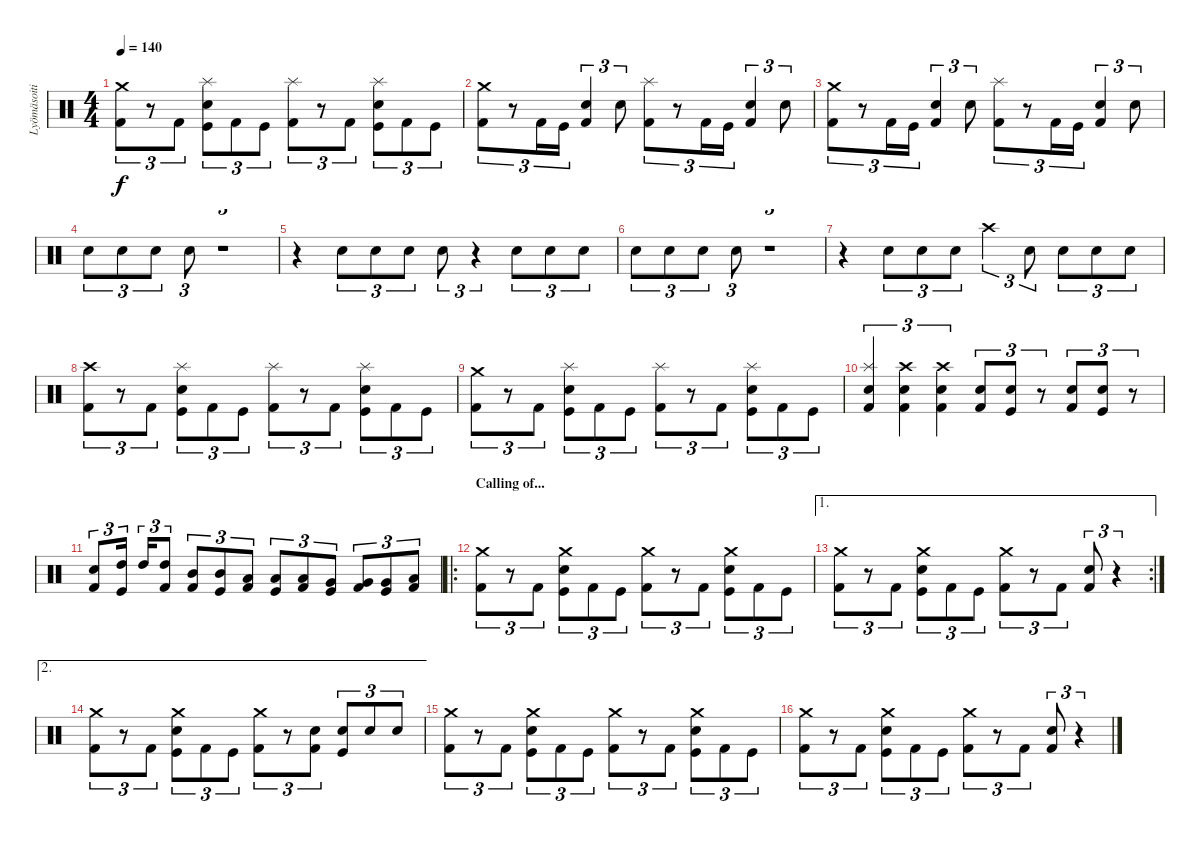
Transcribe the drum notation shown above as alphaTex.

\track ("Lyömäsoitin" "Lyömäsoiti") {instrument percussion}
\staff {score}
\articulation defaults
\ts (4 4)
\tempo 140
\clef neutral
\ks c
("Crash medium (hit)" "Kick (hit) 2").8{tu (3 2) dy f} r.8{tu (3 2)} "Kick (hit) 2".8{tu (3 2)} ("Splash (hit)" "Snare (hit) 2" "Kick (hit)").8{tu (3 2)} "Kick (hit) 2".8{tu (3 2)} "Kick (hit)".8{tu (3 2)} ("Splash (hit)" "Kick (hit) 2").8{tu (3 2)} r.8{tu (3 2)} "Kick (hit) 2".8{tu (3 2)} ("Splash (hit)" "Snare (hit) 2" "Kick (hit)").8{tu (3 2)} "Kick (hit) 2".8{tu (3 2)} "Kick (hit)".8{tu (3 2)} |
("Crash medium (hit)" "Kick (hit) 2").8{tu (3 2)} r.8{tu (3 2)} "Kick (hit) 2".16{tu (3 2)} "Kick (hit)".16{tu (3 2)} ("Snare (hit) 2" "Kick (hit) 2").4{tu (3 2)} "Snare (hit) 2".8{tu (3 2)} ("Splash (hit)" "Kick (hit) 2").8{tu (3 2)} r.8{tu (3 2)} "Kick (hit) 2".16{tu (3 2)} "Kick (hit)".16{tu (3 2)} ("Snare (hit) 2" "Kick (hit) 2").4{tu (3 2)} "Snare (hit) 2".8{tu (3 2)} |
("Crash medium (hit)" "Kick (hit) 2").8{tu (3 2)} r.8{tu (3 2)} "Kick (hit) 2".16{tu (3 2)} "Kick (hit)".16{tu (3 2)} ("Snare (hit) 2" "Kick (hit) 2").4{tu (3 2)} "Snare (hit) 2".8{tu (3 2)} ("Splash (hit)" "Kick (hit) 2").8{tu (3 2)} r.8{tu (3 2)} "Kick (hit) 2".16{tu (3 2)} "Kick (hit)".16{tu (3 2)} ("Snare (hit) 2" "Kick (hit) 2").4{tu (3 2)} "Snare (hit) 2".8{tu (3 2)} |
"Snare (hit) 2".8{tu (3 2)} "Snare (hit) 2".8{tu (3 2)} "Snare (hit) 2".8{tu (3 2)} "Snare (hit) 2".8{tu (3 2)} r.1{tu (3 2)} |
r.4 "Snare (hit) 2".8{tu (3 2)} "Snare (hit) 2".8{tu (3 2)} "Snare (hit) 2".8{tu (3 2)} "Snare (hit) 2".8{tu (3 2)} r.4{tu (3 2)} "Snare (hit) 2".8{tu (3 2)} "Snare (hit) 2".8{tu (3 2)} "Snare (hit) 2".8{tu (3 2)} |
"Snare (hit) 2".8{tu (3 2)} "Snare (hit) 2".8{tu (3 2)} "Snare (hit) 2".8{tu (3 2)} "Snare (hit) 2".8{tu (3 2)} r.1{tu (3 2)} |
r.4 "Snare (hit) 2".8{tu (3 2)} "Snare (hit) 2".8{tu (3 2)} "Snare (hit) 2".8{tu (3 2)} "Crash high (hit)".4{tu (3 2)} "Snare (hit) 2".8{tu (3 2)} "Snare (hit) 2".8{tu (3 2)} "Snare (hit) 2".8{tu (3 2)} "Snare (hit) 2".8{tu (3 2)} |
("Crash high (hit)" "Kick (hit) 2").8{tu (3 2)} r.8{tu (3 2)} "Kick (hit) 2".8{tu (3 2)} ("Splash (hit)" "Snare (hit) 2" "Kick (hit)").8{tu (3 2)} "Kick (hit) 2".8{tu (3 2)} "Kick (hit)".8{tu (3 2)} ("Splash (hit)" "Kick (hit) 2").8{tu (3 2)} r.8{tu (3 2)} "Kick (hit) 2".8{tu (3 2)} ("Splash (hit)" "Snare (hit) 2" "Kick (hit)").8{tu (3 2)} "Kick (hit) 2".8{tu (3 2)} "Kick (hit)".8{tu (3 2)} |
("Crash medium (hit)" "Kick (hit) 2").8{tu (3 2)} r.8{tu (3 2)} "Kick (hit) 2".8{tu (3 2)} ("Splash (hit)" "Snare (hit) 2" "Kick (hit)").8{tu (3 2)} "Kick (hit) 2".8{tu (3 2)} "Kick (hit)".8{tu (3 2)} ("Splash (hit)" "Kick (hit) 2").8{tu (3 2)} r.8{tu (3 2)} "Kick (hit) 2".8{tu (3 2)} ("Splash (hit)" "Snare (hit) 2" "Kick (hit)").8{tu (3 2)} "Kick (hit) 2".8{tu (3 2)} "Kick (hit)".8{tu (3 2)} |
("Splash (hit)" "Snare (hit) 2" "Kick (hit) 2").4{tu (3 2)} ("Crash high (hit)" "Snare (hit) 2" "Kick (hit) 2").4{tu (3 2)} ("Crash high (hit)" "Snare (hit) 2" "Kick (hit) 2").4{tu (3 2)} ("Snare (hit) 2" "Kick (hit) 2").8{tu (3 2)} ("Snare (hit) 2" "Kick (hit)").8{tu (3 2)} r.8{tu (3 2)} ("Snare (hit) 2" "Kick (hit) 2").8{tu (3 2)} ("Snare (hit) 2" "Kick (hit)").8{tu (3 2)} r.8{tu (3 2)} |
("Snare (hit) 2" "Kick (hit) 2").8{tu (3 2)} ("High Tom (hit)" "Kick (hit)").16{tu (3 2)} "High Tom (hit)".16{tu (3 2)} ("High Tom (hit)" "Kick (hit) 2").8{tu (3 2)} ("Mid Tom (hit)" "Kick (hit) 2").8{tu (3 2)} ("Mid Tom (hit)" "Kick (hit)").8{tu (3 2)} ("Low Tom (hit)" "Kick (hit) 2").8{tu (3 2)} ("Low Tom (hit)" "Kick (hit)").8{tu (3 2)} ("Low Tom (hit)" "Kick (hit) 2").8{tu (3 2)} ("Very Low Tom (hit)" "Kick (hit)").8{tu (3 2)} ("Very Low Tom (hit)" "Kick (hit) 2").8{tu (3 2)} ("Very Low Tom (hit)" "Kick (hit)").8{tu (3 2)} ("Low Floor Tom (hit)" "Kick (hit) 2").8{tu (3 2)} |
\ro
\section ("" "Calling of...")
("Crash medium (hit)" "Kick (hit) 2").8{tu (3 2)} r.8{tu (3 2)} "Kick (hit) 2".8{tu (3 2)} ("Crash medium (hit)" "Snare (hit) 2" "Kick (hit)").8{tu (3 2)} "Kick (hit) 2".8{tu (3 2)} "Kick (hit)".8{tu (3 2)} ("Crash medium (hit)" "Kick (hit) 2").8{tu (3 2)} r.8{tu (3 2)} "Kick (hit) 2".8{tu (3 2)} ("Crash medium (hit)" "Snare (hit) 2" "Kick (hit)").8{tu (3 2)} "Kick (hit) 2".8{tu (3 2)} "Kick (hit)".8{tu (3 2)} |
\ae 1
\rc 2
("Crash medium (hit)" "Kick (hit) 2").8{tu (3 2)} r.8{tu (3 2)} "Kick (hit) 2".8{tu (3 2)} ("Crash medium (hit)" "Snare (hit) 2" "Kick (hit)").8{tu (3 2)} "Kick (hit) 2".8{tu (3 2)} "Kick (hit)".8{tu (3 2)} ("Crash medium (hit)" "Kick (hit) 2").8{tu (3 2)} r.8{tu (3 2)} "Kick (hit) 2".8{tu (3 2)} ("Snare (hit) 2" "Kick (hit) 2").8{tu (3 2)} r.4{tu (3 2)} |
\ae 2
("Crash medium (hit)" "Kick (hit) 2").8{tu (3 2)} r.8{tu (3 2)} "Kick (hit) 2".8{tu (3 2)} ("Crash medium (hit)" "Snare (hit) 2" "Kick (hit)").8{tu (3 2)} "Kick (hit) 2".8{tu (3 2)} "Kick (hit)".8{tu (3 2)} ("Crash medium (hit)" "Kick (hit) 2").8{tu (3 2)} r.8{tu (3 2)} ("Snare (hit) 2" "Kick (hit) 2").8{tu (3 2)} ("Snare (hit) 2" "Kick (hit)").8{tu (3 2)} "Snare (hit) 2".8{tu (3 2)} "Snare (hit) 2".8{tu (3 2)} |
("Crash medium (hit)" "Kick (hit) 2").8{tu (3 2)} r.8{tu (3 2)} "Kick (hit) 2".8{tu (3 2)} ("Crash medium (hit)" "Snare (hit) 2" "Kick (hit)").8{tu (3 2)} "Kick (hit) 2".8{tu (3 2)} "Kick (hit)".8{tu (3 2)} ("Crash medium (hit)" "Kick (hit) 2").8{tu (3 2)} r.8{tu (3 2)} "Kick (hit) 2".8{tu (3 2)} ("Crash medium (hit)" "Snare (hit) 2" "Kick (hit)").8{tu (3 2)} "Kick (hit) 2".8{tu (3 2)} "Kick (hit)".8{tu (3 2)} |
("Crash medium (hit)" "Kick (hit) 2").8{tu (3 2)} r.8{tu (3 2)} "Kick (hit) 2".8{tu (3 2)} ("Crash medium (hit)" "Snare (hit) 2" "Kick (hit)").8{tu (3 2)} "Kick (hit) 2".8{tu (3 2)} "Kick (hit)".8{tu (3 2)} ("Crash medium (hit)" "Kick (hit) 2").8{tu (3 2)} r.8{tu (3 2)} "Kick (hit) 2".8{tu (3 2)} ("Snare (hit) 2" "Kick (hit) 2").8{tu (3 2)} r.4{tu (3 2)}
